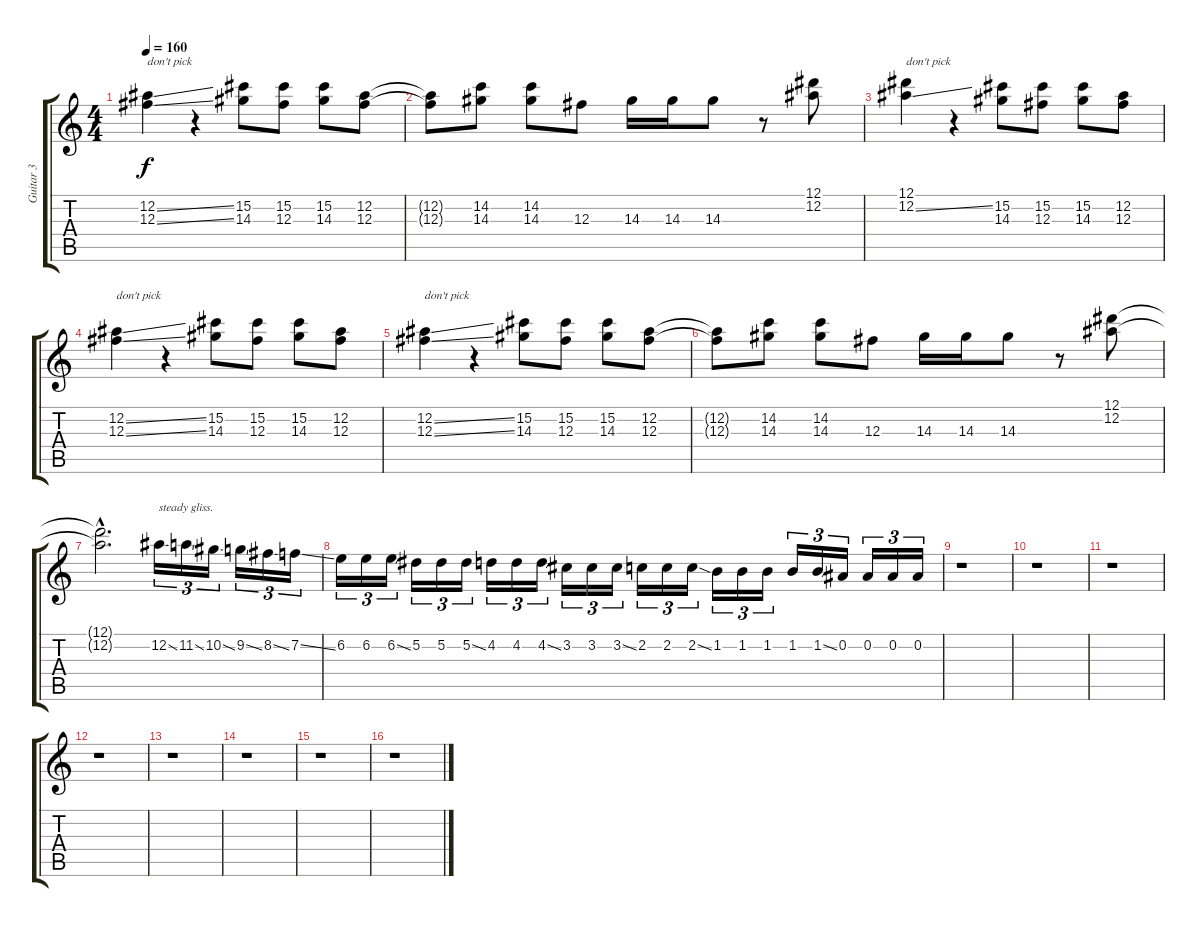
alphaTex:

\track ("Guitar 3" "Guitar 3") {instrument distortionguitar}
\staff {score tabs}
\tuning (Eb4 Bb3 Gb3 Db3 Ab2 Eb2) {hide}
\ts (4 4)
\tempo 160
\clef g2
\ks c
(12.2{ss} 12.3{ss}).4{txt "don't pick" dy f} r.4 (15.2 14.3).8 (15.2 12.3).8 (15.2 14.3).8 (12.2 12.3).8 |
(12.2{t} 12.3{t}).8 (14.2 14.3).8 (14.2 14.3).8 12.3.8 14.3.16 14.3.16 14.3.8 r.8 (12.1 12.2).8 |
(12.1 12.2{ss}).4{txt "don't pick"} r.4 (15.2 14.3).8 (15.2 12.3).8 (15.2 14.3).8 (12.2 12.3).8 |
(12.2{ss} 12.3{ss}).4{txt "don't pick"} r.4 (15.2 14.3).8 (15.2 12.3).8 (15.2 14.3).8 (12.2 12.3).8 |
(12.2{ss} 12.3{ss}).4{txt "don't pick"} r.4 (15.2 14.3).8 (15.2 12.3).8 (15.2 14.3).8 (12.2 12.3).8 |
(12.2{t} 12.3{t}).8 (14.2 14.3).8 (14.2 14.3).8 12.3.8 14.3.16 14.3.16 14.3.8 r.8 (12.1 12.2).8 |
(12.1{hac t} 12.2{hac t}).2{d} 12.2{ss}.16{tu (3 2) txt "steady gliss."} 11.2{ss}.16{tu (3 2)} 10.2{ss}.16{tu (3 2)} 9.2{ss}.16{tu (3 2)} 8.2{ss}.16{tu (3 2)} 7.2{ss}.16{tu (3 2)} |
6.2.16{tu (3 2)} 6.2.16{tu (3 2)} 6.2{ss}.16{tu (3 2)} 5.2.16{tu (3 2)} 5.2.16{tu (3 2)} 5.2{ss}.16{tu (3 2)} 4.2.16{tu (3 2)} 4.2.16{tu (3 2)} 4.2{ss}.16{tu (3 2)} 3.2.16{tu (3 2)} 3.2.16{tu (3 2)} 3.2{ss}.16{tu (3 2)} 2.2.16{tu (3 2)} 2.2.16{tu (3 2)} 2.2{ss}.16{tu (3 2)} 1.2.16{tu (3 2)} 1.2.16{tu (3 2)} 1.2.16{tu (3 2)} 1.2.16{tu (3 2)} 1.2{ss}.16{tu (3 2)} 0.2.16{tu (3 2)} 0.2.16{tu (3 2)} 0.2.16{tu (3 2)} 0.2.16{tu (3 2)} |
r.1 |
r.1 |
r.1 |
r.1 |
r.1 |
r.1 |
r.1 |
r.1
